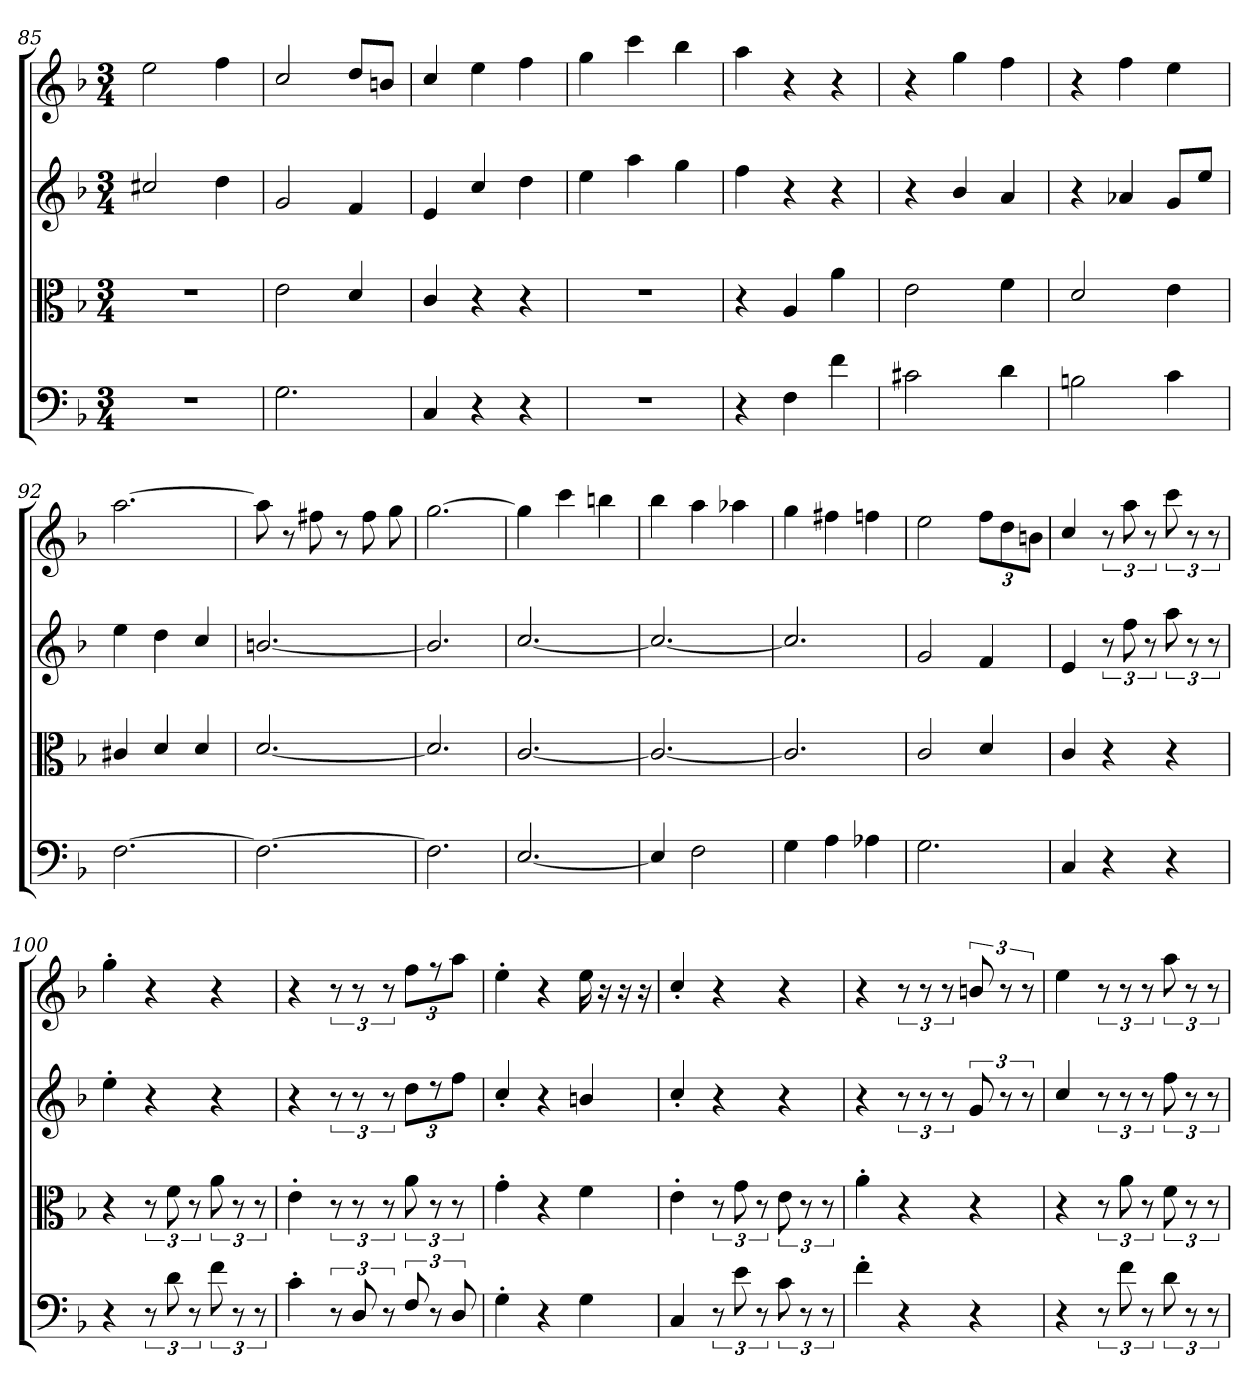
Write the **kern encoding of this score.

**kern	**kern	**kern	**kern
*part4	*part3	*part2	*part1
*staff4	*staff3	*staff2	*staff1
*clefF4	*clefC3	*clefG2	*clefG2
*k[b-]	*k[b-]	*k[b-]	*k[b-]
*F:	*F:	*F:	*F:
*M3/4	*M3/4	*M3/4	*M3/4
=85	=85	=85	=85
2.r	2.r	2cc#X/	2ee\
.	.	4dd\	4ff\
=86	=86	=86	=86
2.G\	2e\	2g/	2cc/
.	4d/	4f/	8dd/L
.	.	.	8bn/J
=87	=87	=87	=87
4C/	4c/	4e/	4cc/
4r	4r	4cc/	4ee\
4r	4r	4dd\	4ff\
=88	=88	=88	=88
2.r	2.r	4ee\	4gg\
.	.	4aa\	4ccc\
.	.	4gg\	4bb-\
=89	=89	=89	=89
4r	4r	4ff\	4aa\
4F\	4A/	4r	4r
4f\	4a\	4r	4r
=90	=90	=90	=90
2c#X\	2e\	4r	4r
.	.	4b-/	4gg\
4d\	4f\	4a/	4ff\
=91	=91	=91	=91
2Bn\	2d/	4r	4r
.	.	4a-X/	4ff\
4c\	4e\	8g/L	4ee\
.	.	8ee/J	.
=92	=92	=92	=92
[2.F\	4c#X/	4ee\	[2.aa\
.	4d/	4dd\	.
.	4d/	4cc/	.
=93	=93	=93	=93
2.F\_	[2.d/	[2.bn/	8aa\]
.	.	.	8r
.	.	.	8ff#X\
.	.	.	8r
.	.	.	8ff#\
.	.	.	8gg\
=94	=94	=94	=94
2.F\]	2.d/]	2.b/]	[2.gg\
=95	=95	=95	=95
[2.E/	[2.c/	[2.cc/	4gg\]
.	.	.	4ccc\
.	.	.	4bbn\
=96	=96	=96	=96
4E/]	2.c/_	2.cc/_	4bb-\
2F\	.	.	4aa\
.	.	.	4aa-X\
=97	=97	=97	=97
4G\	2.c/]	2.cc/]	4gg\
4A\	.	.	4ff#X\
4A-X\	.	.	4ffn\
=98	=98	=98	=98
2.G\	2c/	2g/	2ee\
.	4d/	4f/	12ff\L
.	.	.	12dd\
.	.	.	12bn\J
=99	=99	=99	=99
4C/	4c/	4e/	4cc/
4r	4r	12r	12r
.	.	12ff\	12aa\
.	.	12r	12r
4r	4r	12aa\	12ccc\
.	.	12r	12r
.	.	12r	12r
=100	=100	=100	=100
4r	4r	4ee'\	4gg'\
12r	12r	4r	4r
12d\	12f\	.	.
12r	12r	.	.
12f\	12a\	4r	4r
12r	12r	.	.
12r	12r	.	.
=101	=101	=101	=101
4c'\	4e'\	4r	4r
12r	12r	12r	12r
12D/	12r	12r	12r
12r	12r	12r	12r
12F/	12a\	12dd\L	12ff\L
12r	12r	12r	12r
12D/	12r	12ff\J	12aa\J
=102	=102	=102	=102
4G'\	4g'\	4cc'/	4ee'\
4r	4r	4r	4r
4G\	4f\	4bn/	16ee\
.	.	.	16r
.	.	.	16r
.	.	.	16r
=103	=103	=103	=103
4C/	4e'\	4cc'/	4cc'/
12r	12r	4r	4r
12e\	12g\	.	.
12r	12r	.	.
12c\	12e\	4r	4r
12r	12r	.	.
12r	12r	.	.
=104	=104	=104	=104
4f'\	4a'\	4r	4r
4r	4r	12r	12r
.	.	12r	12r
.	.	12r	12r
4r	4r	12g/	12bn/
.	.	12r	12r
.	.	12r	12r
=105	=105	=105	=105
4r	4r	4cc/	4ee\
12r	12r	12r	12r
12f\	12a\	12r	12r
12r	12r	12r	12r
12d\	12f\	12ff\	12aa\
12r	12r	12r	12r
12r	12r	12r	12r
=	=	=	=
*-	*-	*-	*-
